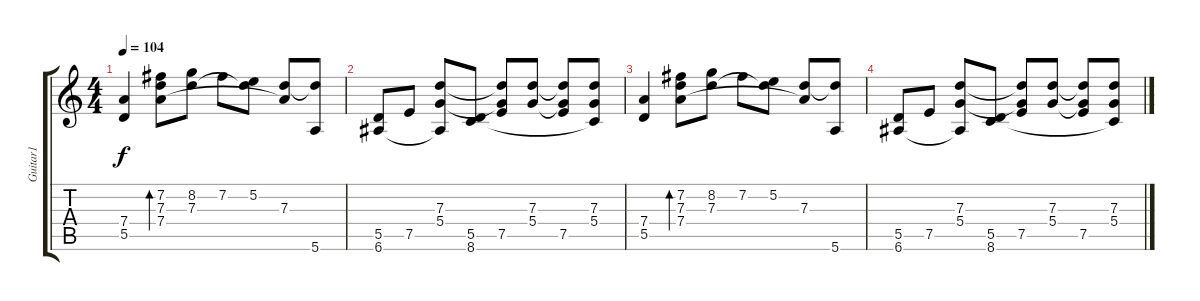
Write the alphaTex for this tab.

\track ("Guitar1" "Guitar1") {instrument electricguitarclean}
\staff {score tabs}
\tuning (E4 B3 G3 D3 A2 E2) {hide}
\ts (4 4)
\tempo 104
\clef g2
\ks c
(7.4 5.5).4{dy f} (7.2 7.3 7.4).8{bd 120} (8.2 7.3).8 7.2.8 (5.2 7.3{t}).8 (7.3 7.4{t}).8 (7.3{t} 5.6).8 |
(5.5 6.6).8 7.5.8 (7.3 5.4 6.6{t}).8 (5.5 8.6).8 (7.3{t} 5.4{t} 7.5).8 (7.3 5.4).8 (7.3{t} 5.4{t} 7.5).8 (7.3 5.4 8.6{t}).8 |
(7.4 5.5).4{volume 0} (7.2 7.3 7.4).8{bd 120} (8.2 7.3).8 7.2.8 (5.2 7.3{t}).8 (7.3 7.4{t}).8 (7.3{t} 5.6).8 |
(5.5 6.6).8 7.5.8 (7.3 5.4 6.6{t}).8 (5.5 8.6).8 (7.3{t} 5.4{t} 7.5).8 (7.3 5.4).8 (7.3{t} 5.4{t} 7.5).8 (7.3 5.4 8.6{t}).8
